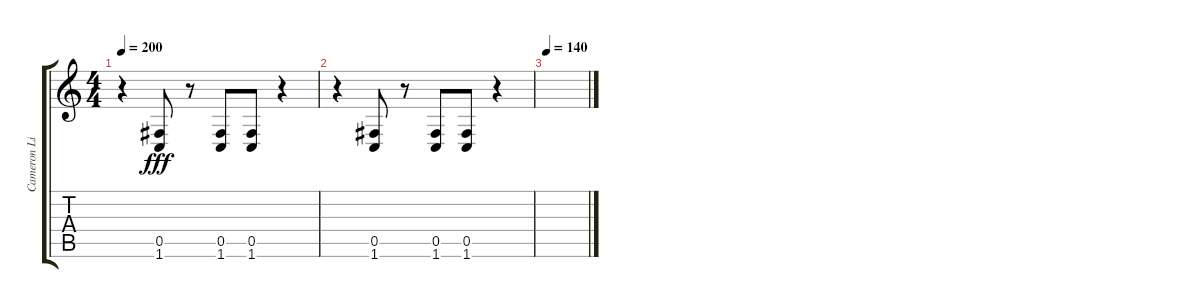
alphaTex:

\track ("Cameron Liddell" "Cameron Li") {instrument distortionguitar}
\staff {score tabs}
\tuning (Db4 Ab3 E3 B2 Gb2 B1) {hide}
\ts (4 4)
\tempo 200
\clef g2
\ks c
r.4{dy fff} (0.5 1.6).8 r.8 (0.5 1.6).8 (0.5 1.6).8 r.4 |
r.4 (0.5 1.6).8 r.8 (0.5 1.6).8 (0.5 1.6).8 r.4 |
\tempo 140
